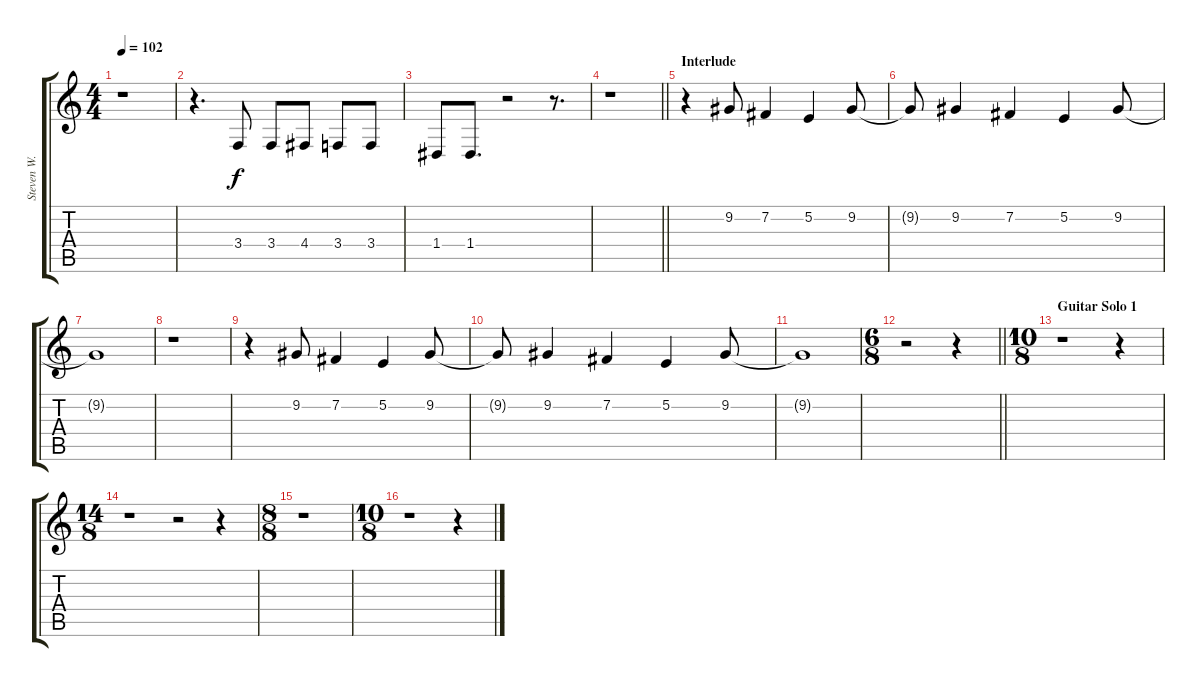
\track ("Steven W. Voice" "Steven W. ") {instrument trumpet}
\staff {score tabs}
\tuning (E4 B3 G3 D3 A2 E2) {hide}
\ts (4 4)
\tempo 102
\clef g2
\ks c
r.1{dy f} |
r.4{d} 3.4.8 3.4.8 4.4.8 3.4.8 3.4.8 |
1.4.8 1.4.8{d} r.2 r.8{d} |
\barLineRight lightlight
r.1 |
\section ("" "Interlude")
r.4 9.2.8 7.2.4 5.2.4 9.2.8 |
9.2{t}.8 9.2.4 7.2.4 5.2.4 9.2.8 |
9.2{t}.1 |
r.1 |
r.4 9.2.8 7.2.4 5.2.4 9.2.8 |
9.2{t}.8 9.2.4 7.2.4 5.2.4 9.2.8 |
9.2{t}.1 |
\ts (6 8)
\barLineRight lightlight
r.2 r.4 |
\ts (10 8)
\section ("" "Guitar Solo 1")
r.1 r.4 |
\ts (14 8)
r.1 r.2 r.4 |
\ts (8 8)
r.1 |
\ts (10 8)
r.1 r.4
